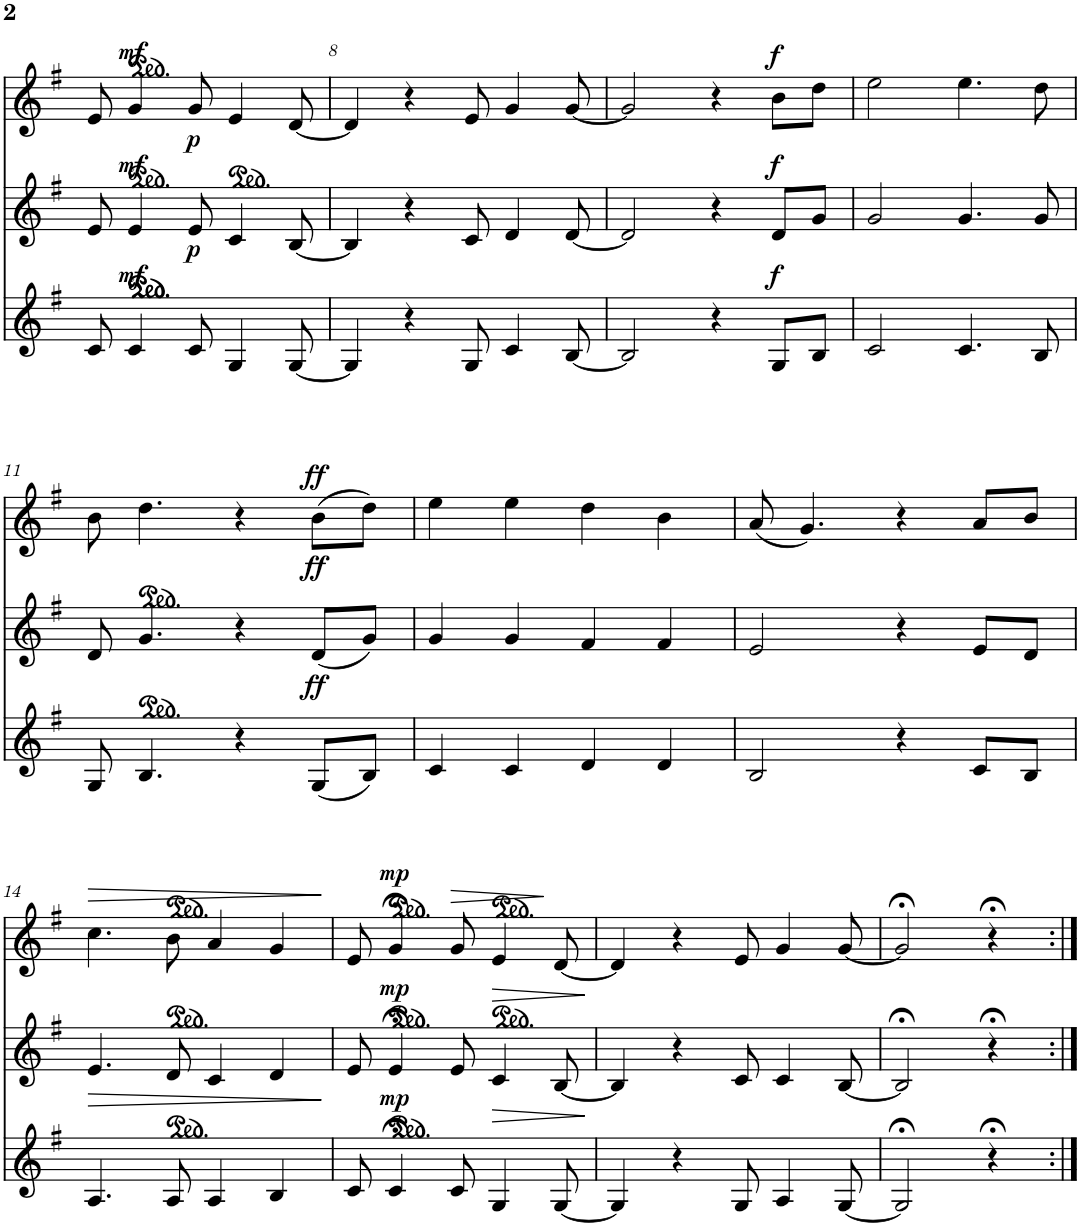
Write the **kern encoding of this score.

**kern	**dynam	**kern	**dynam	**kern	**dynam
*part3	*part3	*part2	*part2	*part1	*part1
*staff3	*staff3	*staff2	*staff2	*staff1	*staff1
*I"Voice	*	*I"Voice	*	*I"Voice	*
*I'V	*	*I'V	*	*I'V	*
!!LO:PB:g=z
*clefG2	*	*clefG2	*	*clefG2	*
*k[f#]	*	*k[f#]	*	*k[f#]	*
*M4/4	*	*M4/4	*	*M4/4	*
=7X1	=7X1	=7X1	=7X1	=7X1	=7X1
8c/	.	8e/	.	8e/	.
!	!LO:DY:a	!	!LO:DY:a	!	!LO:DY:a
4c/	mf	4e/	mf	4g/	mf
!	!	!	!LO:DY:b	!	!LO:DY:b
8c/	.	8e/	p	8g/	p
4G/	.	4c/	.	4e/	.
[<8G/	.	[<8B/	.	[<8d/	.
=8	=8	=8	=8	=8	=8
4G/]	.	4B/]	.	4d/]	.
4r	.	4r	.	4r	.
8G/	.	8c/	.	8e/	.
4c/	.	4d/	.	4g/	.
[<8B/	.	[<8d/	.	[<8g/	.
=9	=9	=9	=9	=9	=9
2B/]	.	2d/]	.	2g/]	.
4r	.	4r	.	4r	.
!	!LO:DY:a	!	!LO:DY:a	!	!LO:DY:a
8G/L	f	8d/L	f	8b\L	f
8B/J	.	8g/J	.	8dd\J	.
=10	=10	=10	=10	=10	=10
2c/	.	2g/	.	2ee\	.
4.c/	.	4.g/	.	4.ee\	.
8B/	.	8g/	.	8dd\	.
!!LO:LB:g=z
=11	=11	=11	=11	=11	=11
8G/	.	8d/	.	8b\	.
4.B/	.	4.g/	.	4.dd\	.
4r	.	4r	.	4r	.
!	!	!	!LO:DY:b	!	!LO:DY:a
!	!	!	!	!	!LO:DY:n=1:b
(<8G/L	.	(<8d/L	ff	(>8b\L	ff ff
8B/J)	.	8g/J)	.	8dd\J)	.
=12	=12	=12	=12	=12	=12
4c/	.	4g/	.	4ee\	.
4c/	.	4g/	.	4ee\	.
4d/	.	4f#/	.	4dd\	.
4d/	.	4f#/	.	4b\	.
=13	=13	=13	=13	=13	=13
2B/	.	2e/	.	(<8a/	.
.	.	.	.	4.g/)	.
4r	.	4r	.	4r	.
8c/L	.	8e/L	.	8a/L	.
8B/J	.	8d/J	.	8b/J	.
!!LO:LB:g=z
=14	=14	=14	=14	=14	=14
!	!	!	!LO:HP:b	!	!LO:HP:b
4.A/	.	4.e/	>	4.cc\	>
8A/	.	8d/	.	8b\	.
4A/	.	4c/	.	4a/	.
4B/	.	4d/	.	4g/	.
.	.	.	]	.	]
=15	=15	=15	=15	=15	=15
8c/	.	8e/	.	8e/	.
!	!LO:DY:a	!	!LO:DY:a	!	!LO:DY:a
4c;</	mp	4e;</	mp	4g;</	mp
!	!	!	!	!	!LO:HP:b
8c/	.	8e/	.	8g/	>
!	!	!	!LO:HP:b	!	!LO:HP:b
4G/	.	4c/	>	4e/	>
[<8G/	.	[<8B/	.	[<8d/	]
.	.	.	]	.	]
=16	=16	=16	=16	=16	=16
4G/]	.	4B/]	.	4d/]	.
4r	.	4r	.	4r	.
8G/	.	8c/	.	8e/	.
4A/	.	4c/	.	4g/	.
[<8G/	.	[<8B/	.	[<8g/	.
=17	=17	=17	=17	=17	=17
2G;</]	.	2B;</]	.	2g;</]	.
4r;<	.	4r;<	.	4r;<	.
=:|!	=:|!	=:|!	=:|!	=:|!	=:|!
*-	*-	*-	*-	*-	*-
